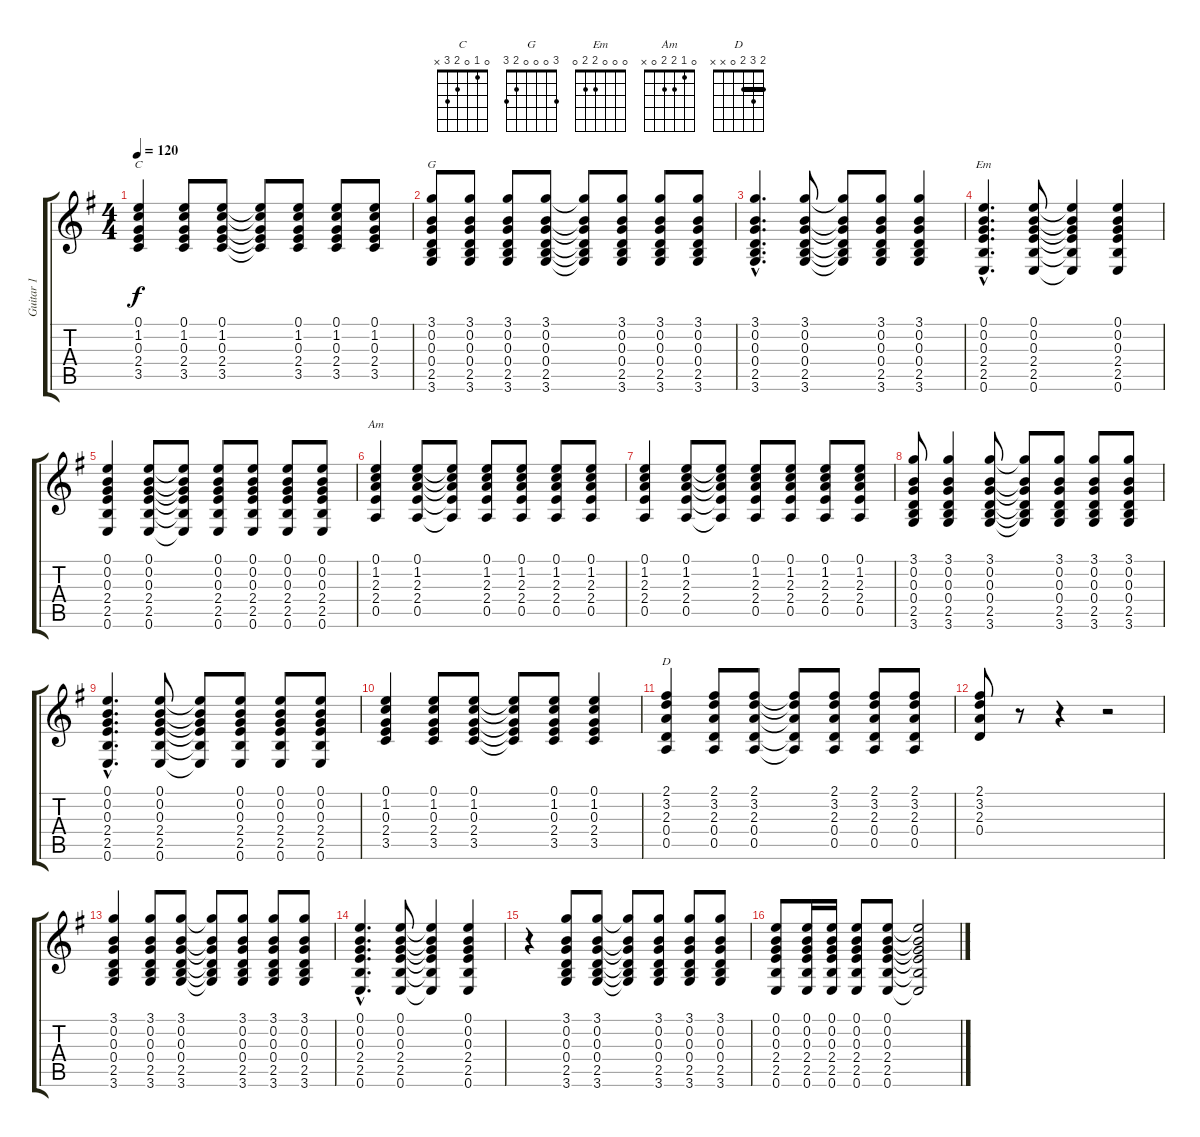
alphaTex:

\track ("Guitar 1" "Guitar 1") {instrument electricguitarjazz}
\staff {score tabs}
\tuning (E4 B3 G3 D3 A2 E2) {hide}
\chord ("C" 0 1 0 2 3 x)
\chord ("G" 3 0 0 0 2 3)
\chord ("Em" 0 0 0 2 2 0)
\chord ("Am" 0 1 2 2 0 x)
\chord ("D" 2 3 2 0 x x) {barre 2}
\ts (4 4)
\tempo 120
\clef g2
\ks g
(0.1 1.2 0.3 2.4 3.5).4{ch "C" dy f} (0.1 1.2 0.3 2.4 3.5).8 (0.1 1.2 0.3 2.4 3.5).8 (0.1{t} 1.2{t} 0.3{t} 2.4{t} 3.5{t}).8 (0.1 1.2 0.3 2.4 3.5).8 (0.1 1.2 0.3 2.4 3.5).8 (0.1 1.2 0.3 2.4 3.5).8 |
(3.1 0.2 0.3 0.4 2.5 3.6).8{ch "G"} (3.1 0.2 0.3 0.4 2.5 3.6).8 (3.1 0.2 0.3 0.4 2.5 3.6).8 (3.1 0.2 0.3 0.4 2.5 3.6).8 (3.1{t} 0.2{t} 0.3{t} 0.4{t} 2.5{t} 3.6{t}).8 (3.1 0.2 0.3 0.4 2.5 3.6).8 (3.1 0.2 0.3 0.4 2.5 3.6).8 (3.1 0.2 0.3 0.4 2.5 3.6).8 |
(3.1{hac} 0.2{hac} 0.3{hac} 0.4{hac} 2.5{hac} 3.6{hac}).4{d} (3.1 0.2 0.3 0.4 2.5 3.6).8 (3.1{t} 0.2{t} 0.3{t} 0.4{t} 2.5{t} 3.6{t}).8 (3.1 0.2 0.3 0.4 2.5 3.6).8 (3.1 0.2 0.3 0.4 2.5 3.6).4 |
(0.1{hac} 0.2{hac} 0.3{hac} 2.4{hac} 2.5{hac} 0.6{hac}).4{d ch "Em"} (0.1 0.2 0.3 2.4 2.5 0.6).8 (0.1{t} 0.2{t} 0.3{t} 2.4{t} 2.5{t} 0.6{t}).4 (0.1 0.2 0.3 2.4 2.5 0.6).4 |
(0.1 0.2 0.3 2.4 2.5 0.6).4 (0.1 0.2 0.3 2.4 2.5 0.6).8 (0.1{t} 0.2{t} 0.3{t} 2.4{t} 2.5{t} 0.6{t}).8 (0.1 0.2 0.3 2.4 2.5 0.6).8 (0.1 0.2 0.3 2.4 2.5 0.6).8 (0.1 0.2 0.3 2.4 2.5 0.6).8 (0.1 0.2 0.3 2.4 2.5 0.6).8 |
(0.1 1.2 2.3 2.4 0.5).4{ch "Am"} (0.1 1.2 2.3 2.4 0.5).8 (0.1{t} 1.2{t} 2.3{t} 2.4{t} 0.5{t}).8 (0.1 1.2 2.3 2.4 0.5).8 (0.1 1.2 2.3 2.4 0.5).8 (0.1 1.2 2.3 2.4 0.5).8 (0.1 1.2 2.3 2.4 0.5).8 |
(0.1 1.2 2.3 2.4 0.5).4 (0.1 1.2 2.3 2.4 0.5).8 (0.1{t} 1.2{t} 2.3{t} 2.4{t} 0.5{t}).8 (0.1 1.2 2.3 2.4 0.5).8 (0.1 1.2 2.3 2.4 0.5).8 (0.1 1.2 2.3 2.4 0.5).8 (0.1 1.2 2.3 2.4 0.5).8 |
(3.1 0.2 0.3 0.4 2.5 3.6).8 (3.1 0.2 0.3 0.4 2.5 3.6).4 (3.1 0.2 0.3 0.4 2.5 3.6).8 (3.1{t} 0.2{t} 0.3{t} 0.4{t} 2.5{t} 3.6{t}).8 (3.1 0.2 0.3 0.4 2.5 3.6).8 (3.1 0.2 0.3 0.4 2.5 3.6).8 (3.1 0.2 0.3 0.4 2.5 3.6).8 |
(0.1{hac} 0.2{hac} 0.3{hac} 2.4{hac} 2.5{hac} 0.6{hac}).4{d} (0.1 0.2 0.3 2.4 2.5 0.6).8 (0.1{t} 0.2{t} 0.3{t} 2.4{t} 2.5{t} 0.6{t}).8 (0.1 0.2 0.3 2.4 2.5 0.6).8 (0.1 0.2 0.3 2.4 2.5 0.6).8 (0.1 0.2 0.3 2.4 2.5 0.6).8 |
(0.1 1.2 0.3 2.4 3.5).4 (0.1 1.2 0.3 2.4 3.5).8 (0.1 1.2 0.3 2.4 3.5).8 (0.1{t} 1.2{t} 0.3{t} 2.4{t} 3.5{t}).8 (0.1 1.2 0.3 2.4 3.5).8 (0.1 1.2 0.3 2.4 3.5).4 |
(2.1 3.2 2.3 0.4 0.5).4{ch "D"} (2.1 3.2 2.3 0.4 0.5).8 (2.1 3.2 2.3 0.4 0.5).8 (2.1{t} 3.2{t} 2.3{t} 0.4{t} 0.5{t}).8 (2.1 3.2 2.3 0.4 0.5).8 (2.1 3.2 2.3 0.4 0.5).8 (2.1 3.2 2.3 0.4 0.5).8 |
(2.1 3.2 2.3 0.4).8 r.8 r.4 r.2 |
(3.1 0.2 0.3 0.4 2.5 3.6).4 (3.1 0.2 0.3 0.4 2.5 3.6).8 (3.1 0.2 0.3 0.4 2.5 3.6).8 (3.1{t} 0.2{t} 0.3{t} 0.4{t} 2.5{t} 3.6{t}).8 (3.1 0.2 0.3 0.4 2.5 3.6).8 (3.1 0.2 0.3 0.4 2.5 3.6).8 (3.1 0.2 0.3 0.4 2.5 3.6).8 |
(0.1{hac} 0.2{hac} 0.3{hac} 2.4{hac} 2.5{hac} 0.6{hac}).4{d} (0.1 0.2 0.3 2.4 2.5 0.6).8 (0.1{t} 0.2{t} 0.3{t} 2.4{t} 2.5{t} 0.6{t}).4 (0.1 0.2 0.3 2.4 2.5 0.6).4 |
r.4 (3.1 0.2 0.3 0.4 2.5 3.6).8 (3.1 0.2 0.3 0.4 2.5 3.6).8 (3.1{t} 0.2{t} 0.3{t} 0.4{t} 2.5{t} 3.6{t}).8 (3.1 0.2 0.3 0.4 2.5 3.6).8 (3.1 0.2 0.3 0.4 2.5 3.6).8 (3.1 0.2 0.3 0.4 2.5 3.6).8 |
(0.1 0.2 0.3 2.4 2.5 0.6).8 (0.1 0.2 0.3 2.4 2.5 0.6).16 (0.1 0.2 0.3 2.4 2.5 0.6).16 (0.1 0.2 0.3 2.4 2.5 0.6).8 (0.1 0.2 0.3 2.4 2.5 0.6).8 (0.1{t} 0.2{t} 0.3{t} 2.4{t} 2.5{t} 0.6{t}).2
